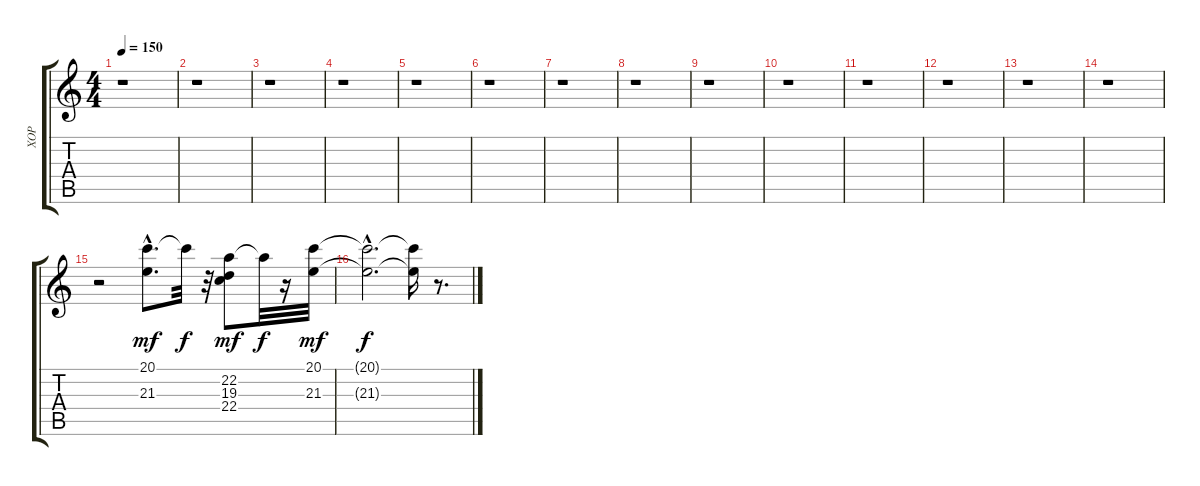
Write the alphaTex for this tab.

\track ("XOP" "XOP") {instrument rockorgan}
\staff {score tabs}
\tuning (E4 B3 G3 D3 A2 E2) {hide}
\ts (4 4)
\tempo 150
\clef g2
\ks c
r.1{dy mf} |
r.1 |
r.1 |
r.1 |
r.1 |
r.1 |
r.1 |
r.1 |
r.1 |
r.1 |
r.1 |
r.1 |
r.1 |
r.1 |
r.2 (20.1{hac} 21.3{hac}).8{d} 20.1{t}.32{dy f} r.32 (22.2 19.3 22.4).8{dy mf} 22.2{t}.32{dy f} r.16 (20.1 21.3).32{dy mf} |
(20.1{hac t} 21.3{hac t}).2{d dy f} (20.1{t} 21.3{t}).16 r.8{d}
